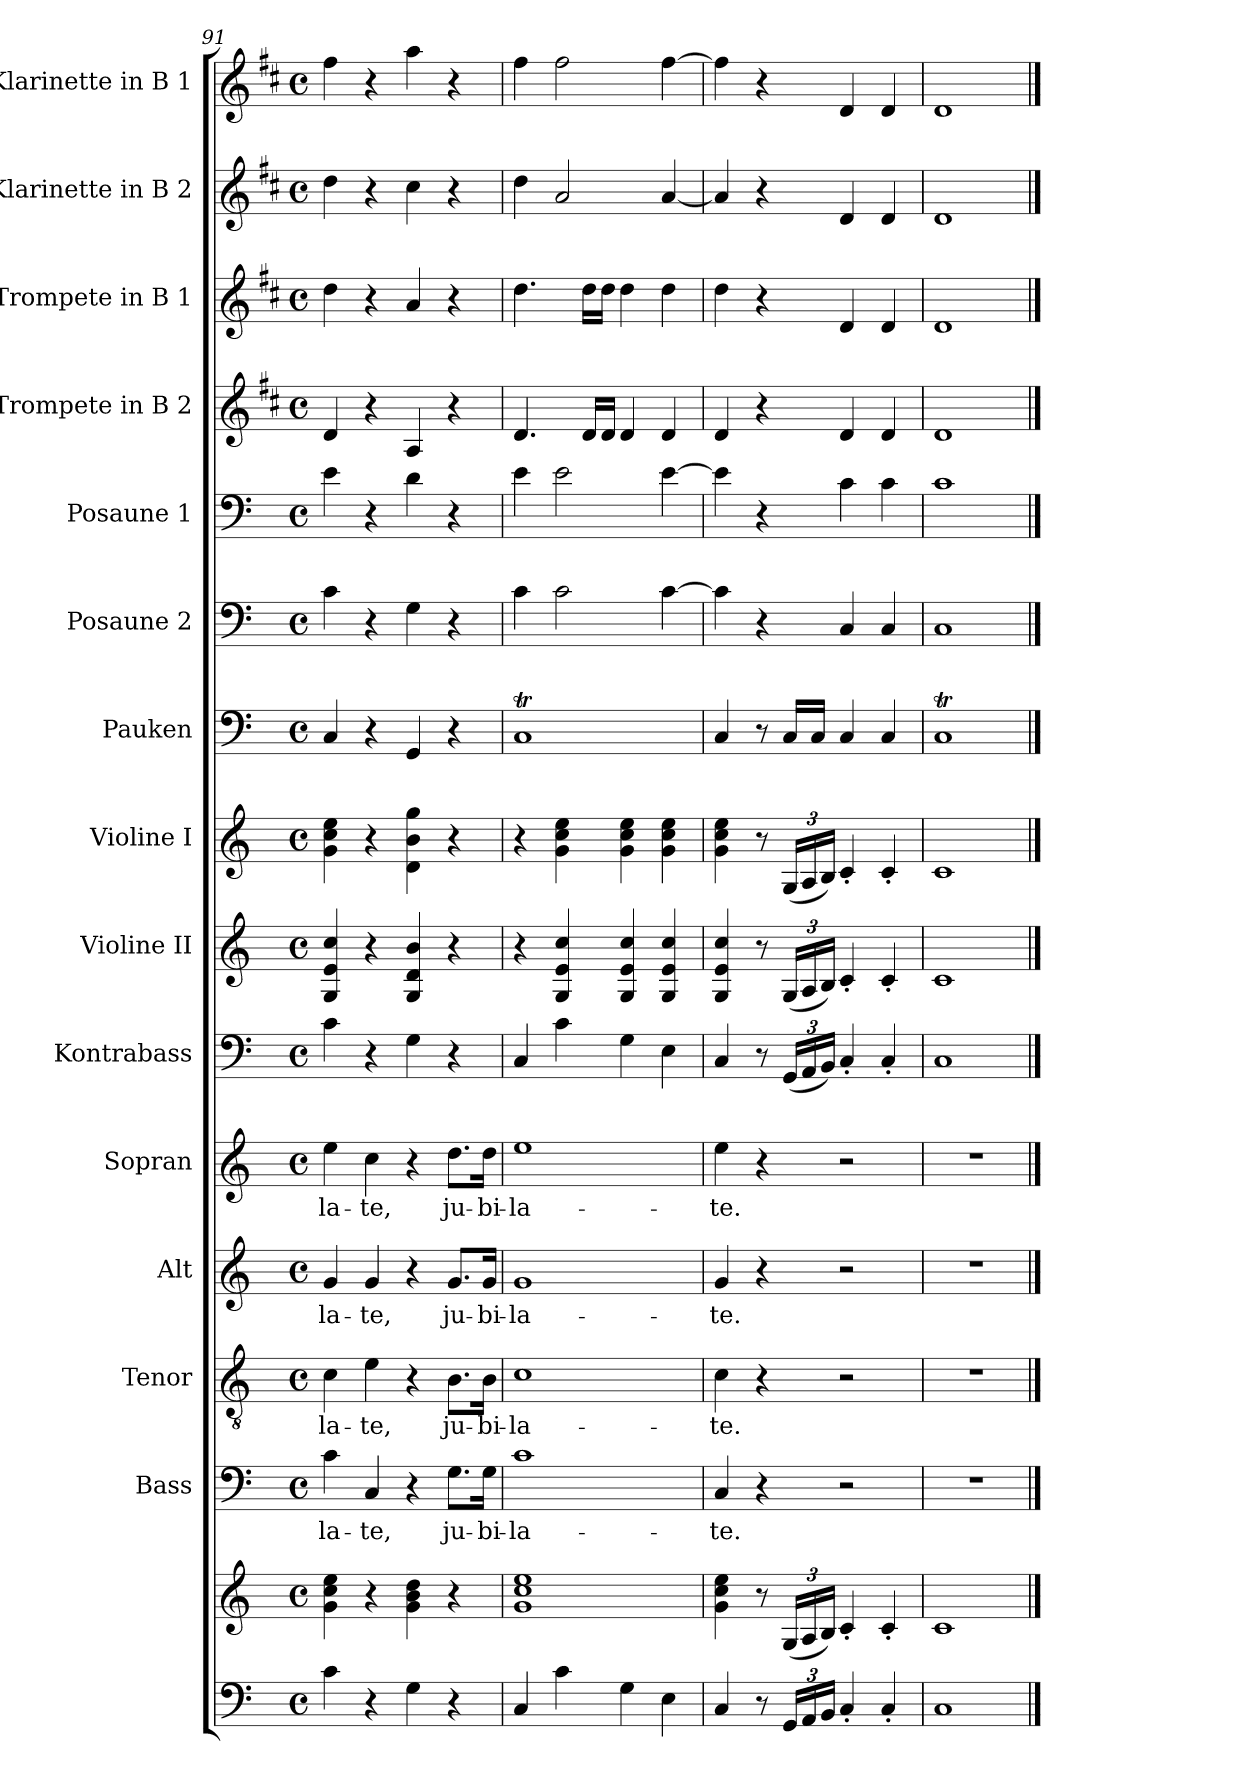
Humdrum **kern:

**kern	**kern	**kern	**text	**kern	**text	**kern	**text	**kern	**text	**kern	**kern	**kern	**kern	**kern	**kern	**kern	**kern	**kern	**kern
*part15	*part15	*part14	*part14	*part13	*part13	*part12	*part12	*part11	*part11	*part10	*part9	*part8	*part7	*part6	*part5	*part4	*part3	*part2	*part1
*staff16	*staff15	*staff14	*staff14	*staff13	*staff13	*staff12	*staff12	*staff11	*staff11	*staff10	*staff9	*staff8	*staff7	*staff6	*staff5	*staff4	*staff3	*staff2	*staff1
*	*	*I"Bass	*	*I"Tenor	*	*I"Alt	*	*I"Sopran	*	*I"Kontrabass	*I"Violine II	*I"Violine I	*I"Pauken	*I"Posaune 2	*I"Posaune 1	*I"Trompete in B 2	*I"Trompete in B 1	*I"Klarinette in B 2	*I"Klarinette in B 1
*	*	*I'B.	*	*I'T.	*	*I'A.	*	*I'S.	*	*I'Kb.	*I'Vl. II	*I'Vl. I	*I'Pauk.	*I'Pos. 2	*I'Pos. 1	*I'Trp. B 2	*I'Trp. B 1	*I'Klar. B 2	*I'Klar. B 1
*clefF4	*clefG2	*clefF4	*	*clefGv2	*	*clefG2	*	*clefG2	*	*clefF4	*clefG2	*clefG2	*clefF4	*clefF4	*clefF4	*clefG2	*clefG2	*clefG2	*clefG2
*	*	*	*	*	*	*	*	*	*	*ITrd7c12	*	*	*	*	*	*ITrd1c2	*ITrd1c2	*ITrd1c2	*ITrd1c2
*k[]	*k[]	*k[]	*	*k[]	*	*k[]	*	*k[]	*	*k[]	*k[]	*k[]	*k[]	*k[]	*k[]	*k[]	*k[]	*k[]	*k[]
*C:	*C:	*C:	*	*C:	*	*C:	*	*C:	*	*C:	*C:	*C:	*C:	*C:	*C:	*C:	*C:	*C:	*C:
*M4/4	*M4/4	*M4/4	*	*M4/4	*	*M4/4	*	*M4/4	*	*M4/4	*M4/4	*M4/4	*M4/4	*M4/4	*M4/4	*M4/4	*M4/4	*M4/4	*M4/4
*met(c)	*met(c)	*met(c)	*	*met(c)	*	*met(c)	*	*met(c)	*	*met(c)	*met(c)	*met(c)	*met(c)	*met(c)	*met(c)	*met(c)	*met(c)	*met(c)	*met(c)
=91	=91	=91	=91	=91	=91	=91	=91	=91	=91	=91	=91	=91	=91	=91	=91	=91	=91	=91	=91
!	!	!	!LO:LY:b	!	!LO:LY:b	!	!LO:LY:b	!	!LO:LY:b	!	!	!	!	!	!	!	!	!	!
4c\	4g\ 4cc\ 4ee\	4c\	-la-	4c\	-la-	4g/	-la-	4ee\	-la-	4C\	4G/ 4e/ 4cc/	4g\ 4cc\ 4ee\	4C/	4c\	4e\	4c/	4cc\	4cc\	4ee\
!	!	!	!LO:LY:b	!	!LO:LY:b	!	!LO:LY:b	!	!LO:LY:b	!	!	!	!	!	!	!	!	!	!
4r	4r	4C/	-te,	4e\	-te,	4g/	-te,	4cc\	-te,	4r	4r	4r	4r	4r	4r	4r	4r	4r	4r
4G\	4g\ 4b\ 4dd\	4r	.	4r	.	4r	.	4r	.	4GG\	4G/ 4d/ 4b/	4d\ 4b\ 4gg\	4GG/	4G\	4d\	4G/	4g/	4b\	4gg\
!	!	!	!LO:LY:b	!	!LO:LY:b	!	!LO:LY:b	!	!LO:LY:b	!	!	!	!	!	!	!	!	!	!
4r	4r	8.G\L	ju-	8.B\L	ju-	8.g/L	ju-	8.dd\L	ju-	4r	4r	4r	4r	4r	4r	4r	4r	4r	4r
!	!	!	!LO:LY:b	!	!LO:LY:b	!	!LO:LY:b	!	!LO:LY:b	!	!	!	!	!	!	!	!	!	!
.	.	16G\Jk	-bi-	16B\Jk	-bi-	16g/Jk	-bi-	16dd\Jk	-bi-	.	.	.	.	.	.	.	.	.	.
=92	=92	=92	=92	=92	=92	=92	=92	=92	=92	=92	=92	=92	=92	=92	=92	=92	=92	=92	=92
!	!	!	!LO:LY:b	!	!LO:LY:b	!	!LO:LY:b	!	!LO:LY:b	!	!	!	!	!	!	!	!	!	!
4C/	1g 1cc 1ee	1c	-la-	1c	-la-	1g	-la-	1ee	-la-	4CC/	4r	4r	1CT	4c\	4e\	4.c/	4.cc\	4cc\	4ee\
4c\	.	.	.	.	.	.	.	.	.	4C\	4G/ 4e/ 4cc/	4g\ 4cc\ 4ee\	.	2c\	2e\	.	.	2g/	2ee\
.	.	.	.	.	.	.	.	.	.	.	.	.	.	.	.	16c/LL	16cc\LL	.	.
.	.	.	.	.	.	.	.	.	.	.	.	.	.	.	.	16c/JJ	16cc\JJ	.	.
4G\	.	.	.	.	.	.	.	.	.	4GG\	4G/ 4e/ 4cc/	4g\ 4cc\ 4ee\	.	.	.	4c/	4cc\	.	.
4E\	.	.	.	.	.	.	.	.	.	4EE\	4G/ 4e/ 4cc/	4g\ 4cc\ 4ee\	.	[4c\	[4e\	4c/	4cc\	[4g/	[4ee\
=93	=93	=93	=93	=93	=93	=93	=93	=93	=93	=93	=93	=93	=93	=93	=93	=93	=93	=93	=93
!	!	!	!LO:LY:b	!	!LO:LY:b	!	!LO:LY:b	!	!LO:LY:b	!	!	!	!	!	!	!	!	!	!
4C/	4g\ 4cc\ 4ee\	4C/	-te.	4c\	-te.	4g/	-te.	4ee\	-te.	4CC/	4G/ 4e/ 4cc/	4g\ 4cc\ 4ee\	4C/	4c\]	4e\]	4c/	4cc\	4g/]	4ee\]
8r	8r	4r	.	4r	.	4r	.	4r	.	8r	8r	8r	8r	4r	4r	4r	4r	4r	4r
24GG/LL	(<24G/LL	.	.	.	.	.	.	.	.	(<24GGG/LL	(<24G/LL	(<24G/LL	16C/LL	.	.	.	.	.	.
24AA/	24A/	.	.	.	.	.	.	.	.	24AAA/	24A/	24A/	.	.	.	.	.	.	.
.	.	.	.	.	.	.	.	.	.	.	.	.	16C/JJ	.	.	.	.	.	.
24BB/JJ	24B/JJ)	.	.	.	.	.	.	.	.	24BBB/JJ)	24B/JJ)	24B/JJ)	.	.	.	.	.	.	.
4C'</	4c'</	2r	.	2r	.	2r	.	2r	.	4CC'</	4c'</	4c'</	4C/	4C/	4c\	4c/	4c/	4c/	4c/
4C'</	4c'</	.	.	.	.	.	.	.	.	4CC'</	4c'</	4c'</	4C/	4C/	4c\	4c/	4c/	4c/	4c/
=94	=94	=94	=94	=94	=94	=94	=94	=94	=94	=94	=94	=94	=94	=94	=94	=94	=94	=94	=94
1C	1c	1r	.	1r	.	1r	.	1r	.	1CC	1c	1c	1CT	1C	1c	1c	1c	1c	1c
==	==	==	==	==	==	==	==	==	==	==	==	==	==	==	==	==	==	==	==
*-	*-	*-	*-	*-	*-	*-	*-	*-	*-	*-	*-	*-	*-	*-	*-	*-	*-	*-	*-
